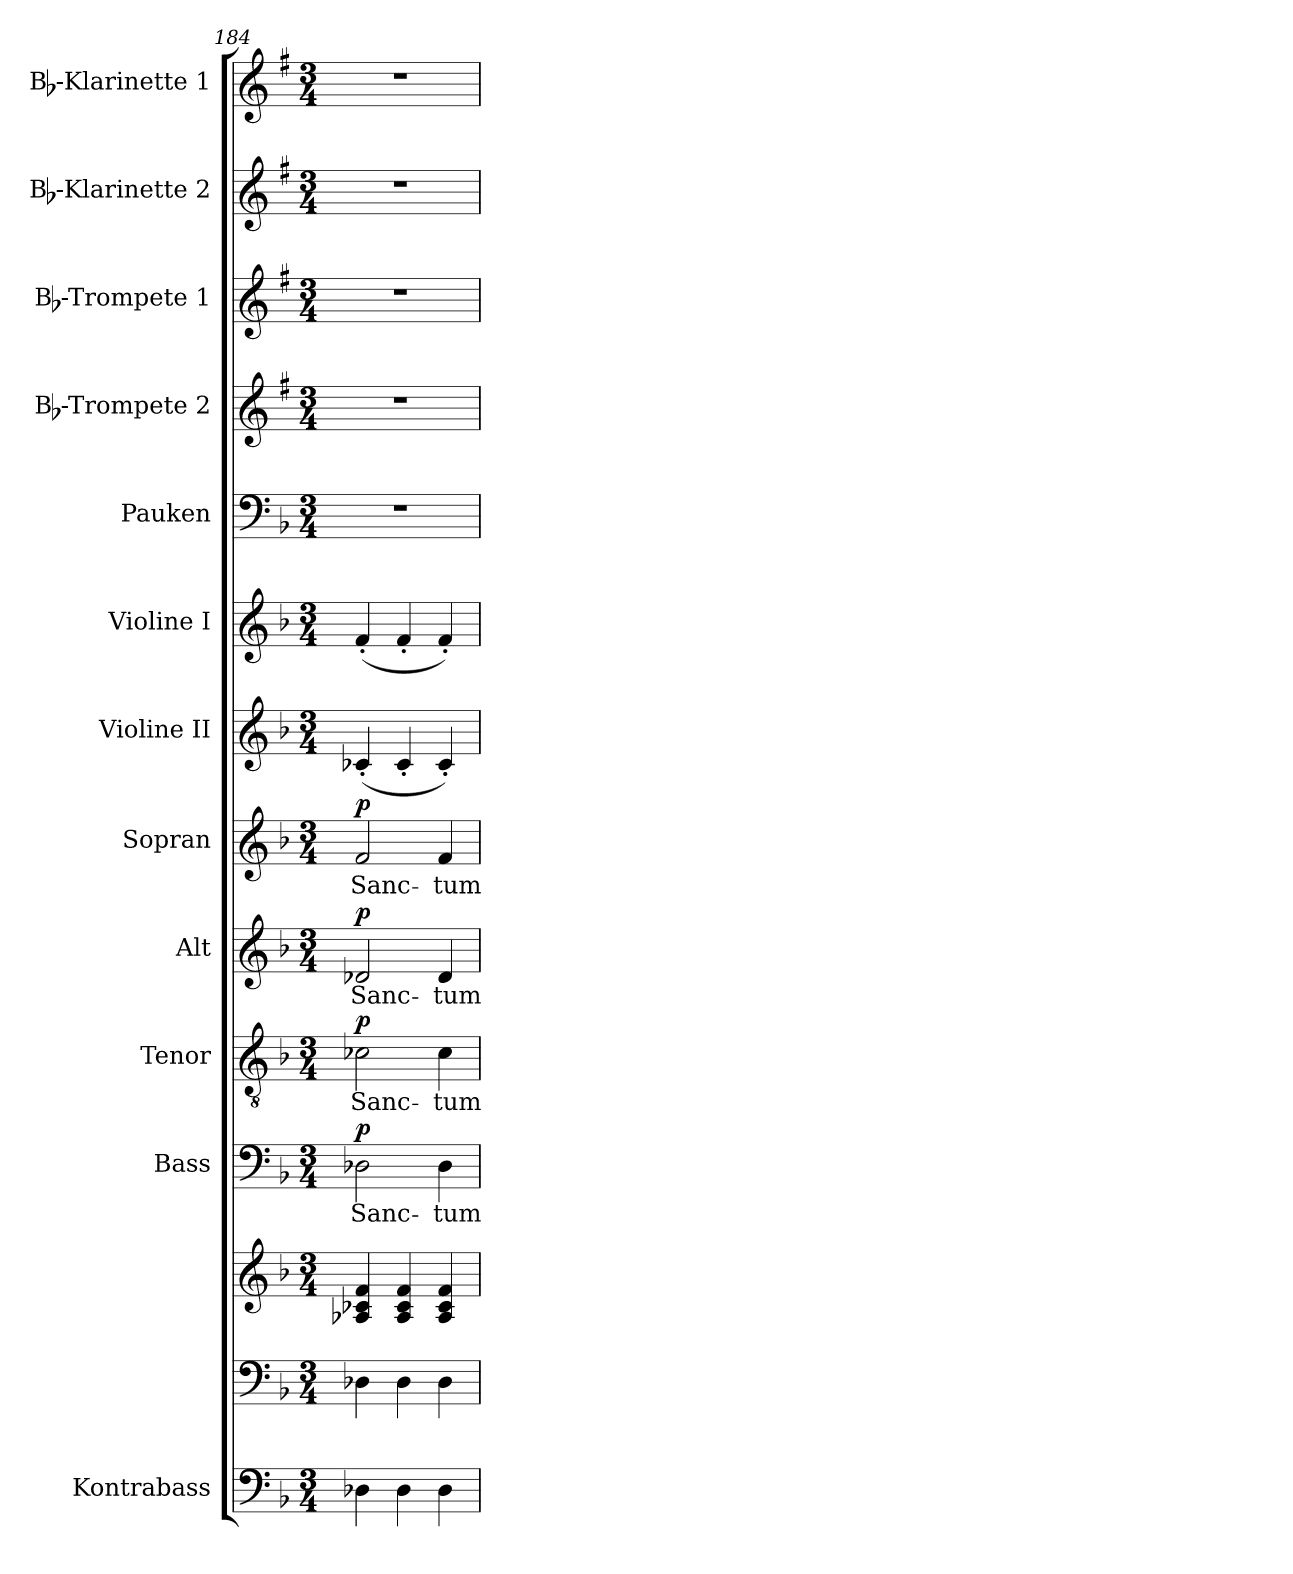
**kern	**kern	**kern	**kern	**text	**dynam	**kern	**text	**dynam	**kern	**text	**dynam	**kern	**text	**dynam	**kern	**kern	**kern	**kern	**kern	**kern	**kern
*part13	*part12	*part12	*part11	*part11	*part11	*part10	*part10	*part10	*part9	*part9	*part9	*part8	*part8	*part8	*part7	*part6	*part5	*part4	*part3	*part2	*part1
*staff14	*staff13	*staff12	*staff11	*staff11	*staff11	*staff10	*staff10	*staff10	*staff9	*staff9	*staff9	*staff8	*staff8	*staff8	*staff7	*staff6	*staff5	*staff4	*staff3	*staff2	*staff1
*I"Kontrabass	*	*	*I"Bass	*	*	*I"Tenor	*	*	*I"Alt	*	*	*I"Sopran	*	*	*I"Violine II	*I"Violine I	*I"Pauken	*I"Bb-Trompete 2	*I"Bb-Trompete 1	*I"Bb-Klarinette 2	*I"Bb-Klarinette 1
*I'Kb.	*	*	*I'B.	*	*	*I'T.	*	*	*I'A.	*	*	*I'S.	*	*	*I'Vl. II	*I'Vl. I	*I'Pk.	*I'Bb Trp. 2	*I'Bb Trp. 1	*I'Bb Kl. 2	*I'Bb Kl. 1
*clefF4	*clefF4	*clefG2	*clefF4	*	*	*clefGv2	*	*	*clefG2	*	*	*clefG2	*	*	*clefG2	*clefG2	*clefF4	*clefG2	*clefG2	*clefG2	*clefG2
*ITrd7c12	*	*	*	*	*	*	*	*	*	*	*	*	*	*	*	*	*	*ITrd1c2	*ITrd1c2	*ITrd1c2	*ITrd1c2
*k[b-]	*k[b-]	*k[b-]	*k[b-]	*	*	*k[b-]	*	*	*k[b-]	*	*	*k[b-]	*	*	*k[b-]	*k[b-]	*k[b-]	*k[b-]	*k[b-]	*k[b-]	*k[b-]
*F:	*F:	*F:	*F:	*	*	*F:	*	*	*F:	*	*	*F:	*	*	*F:	*F:	*F:	*F:	*F:	*F:	*F:
*M3/4	*M3/4	*M3/4	*M3/4	*	*	*M3/4	*	*	*M3/4	*	*	*M3/4	*	*	*M3/4	*M3/4	*M3/4	*M3/4	*M3/4	*M3/4	*M3/4
=184	=184	=184	=184	=184	=184	=184	=184	=184	=184	=184	=184	=184	=184	=184	=184	=184	=184	=184	=184	=184	=184
!	!	!	!	!LO:LY:b	!LO:DY:a	!	!LO:LY:b	!LO:DY:a	!	!LO:LY:b	!LO:DY:a	!	!LO:LY:b	!LO:DY:a	!	!	!	!	!	!	!
4DD-X\	4D-X\	4A-X/ 4c-X/ 4f/	2D-X\	Sanc-	p	2c-X\	Sanc-	p	2d-X/	Sanc-	p	2f/	Sanc-	p	(<4c-X'</	(<4f'</	2.r	2.r	2.r	2.r	2.r
4DD-\	4D-\	4A-/ 4c-/ 4f/	.	.	.	.	.	.	.	.	.	.	.	.	4c-'</	4f'</	.	.	.	.	.
!	!	!	!	!LO:LY:b	!	!	!LO:LY:b	!	!	!LO:LY:b	!	!	!LO:LY:b	!	!	!	!	!	!	!	!
4DD-\	4D-\	4A-/ 4c-/ 4f/	4D-\	-tum	.	4c-\	-tum	.	4d-/	-tum	.	4f/	-tum	.	4c-'</)	4f'</)	.	.	.	.	.
=	=	=	=	=	=	=	=	=	=	=	=	=	=	=	=	=	=	=	=	=	=
*-	*-	*-	*-	*-	*-	*-	*-	*-	*-	*-	*-	*-	*-	*-	*-	*-	*-	*-	*-	*-	*-
